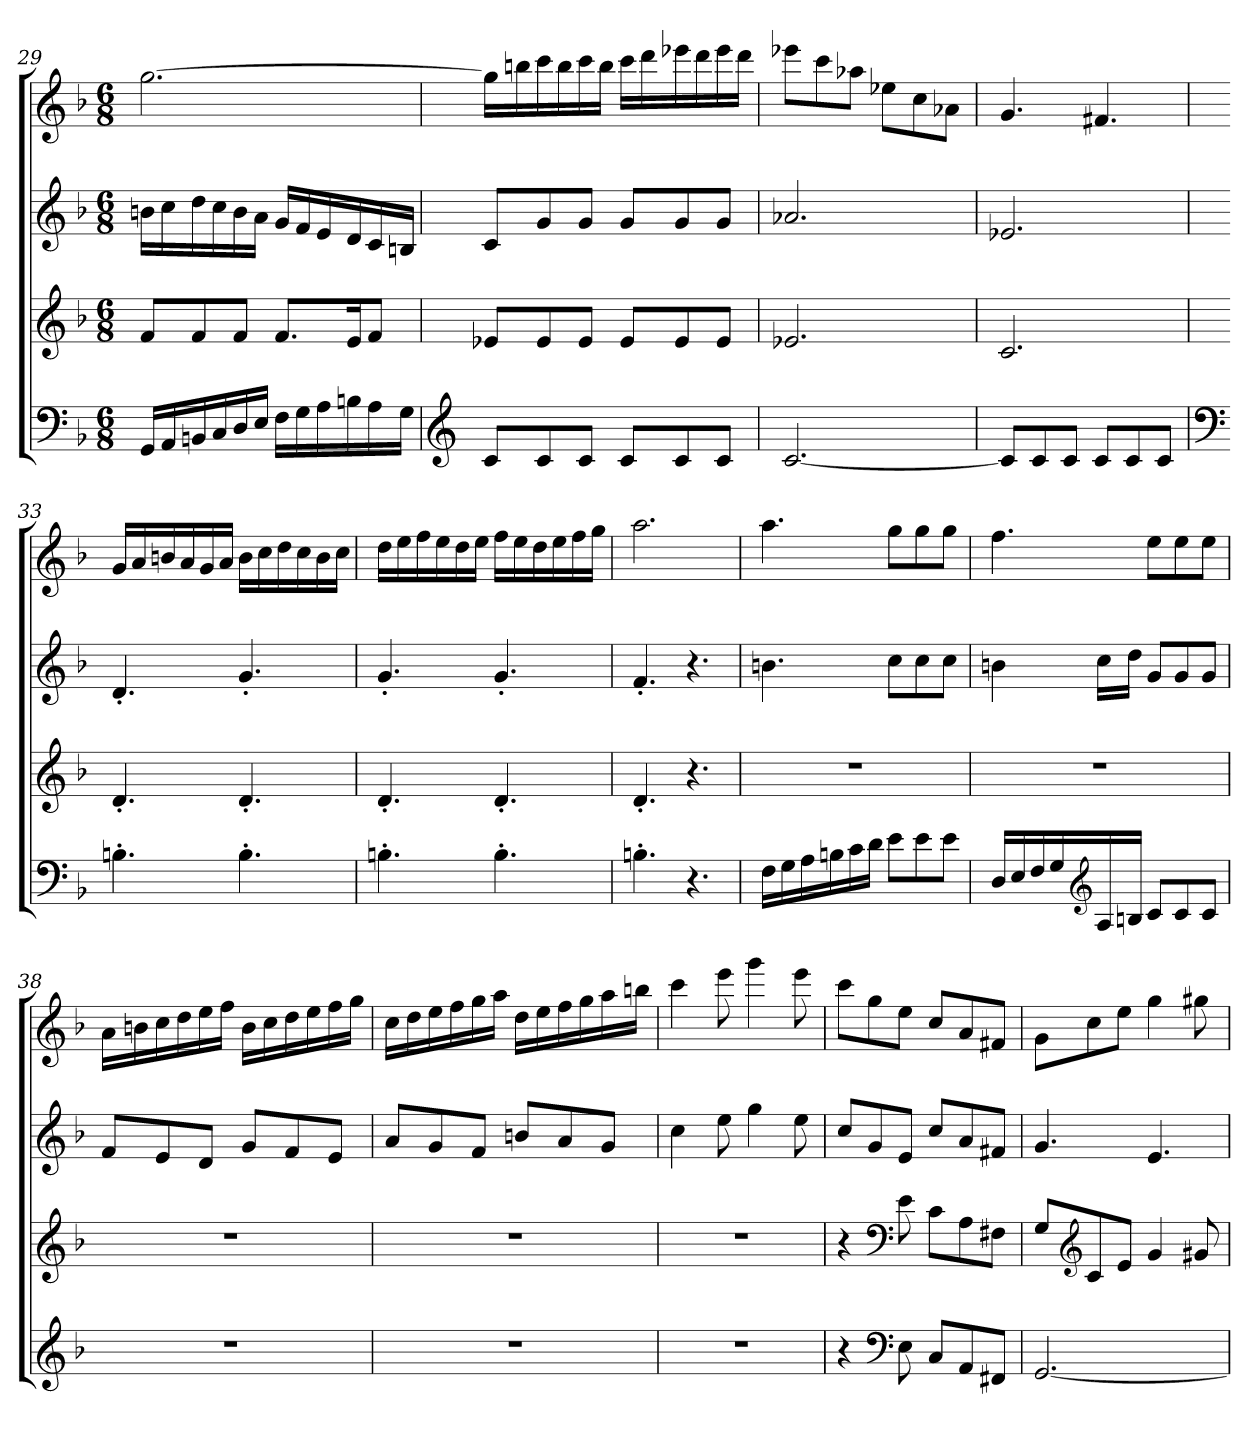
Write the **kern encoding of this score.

**kern	**kern	**kern	**kern
*part4	*part3	*part2	*part1
*staff4	*staff3	*staff2	*staff1
*clefF4	*clefG2	*clefG2	*clefG2
*k[b-]	*k[b-]	*k[b-]	*k[b-]
*F:	*F:	*F:	*F:
*M6/8	*M6/8	*M6/8	*M6/8
=29	=29	=29	=29
16GG/LL	8f/L	16bn\LL	[2.gg\
16AA/	.	16cc\	.
16BBn/	8f/	16dd\	.
16C/	.	16cc\	.
16D/	8f/J	16b\	.
16E/JJ	.	16a\JJ	.
16F\LL	8.f/L	16g/LL	.
16G\	.	16f/	.
16A\	.	16e/	.
16Bn\	16e/K	16d/	.
16A\	8f/J	16c/	.
16G\JJ	.	16Bn/JJ	.
=30	=30	=30	=30
*clefG2	*	*	*
8c/L	8e-X/L	8c/L	16gg\LL]
.	.	.	16bbn\
8c/	8e-/	8g/	16ccc\
.	.	.	16bb\
8c/J	8e-/J	8g/J	16ccc\
.	.	.	16bb\JJ
8c/L	8e-/L	8g/L	16ccc\LL
.	.	.	16ddd\
8c/	8e-/	8g/	16eee-X\
.	.	.	16ddd\
8c/J	8e-/J	8g/J	16eee-\
.	.	.	16ddd\JJ
=31	=31	=31	=31
[2.c/	2.e-X/	2.a-X/	8eee-X\L
.	.	.	8ccc\
.	.	.	8aa-X\J
.	.	.	8ee-X\L
.	.	.	8cc\
.	.	.	8a-X\J
=32	=32	=32	=32
8c/L]	2.c/	2.e-X/	4.g/
8c/	.	.	.
8c/J	.	.	.
8c/L	.	.	4.f#X/
8c/	.	.	.
8c/J	.	.	.
=33	=33	=33	=33
*clefF4	*	*	*
4.Bn'\	4.d'/	4.d'/	16g/LL
.	.	.	16a/
.	.	.	16bn/
.	.	.	16a/
.	.	.	16g/
.	.	.	16a/JJ
4.B'\	4.d'/	4.g'/	16b\LL
.	.	.	16cc\
.	.	.	16dd\
.	.	.	16cc\
.	.	.	16b\
.	.	.	16cc\JJ
=34	=34	=34	=34
4.Bn'\	4.d'/	4.g'/	16dd\LL
.	.	.	16ee\
.	.	.	16ff\
.	.	.	16ee\
.	.	.	16dd\
.	.	.	16ee\JJ
4.B'\	4.d'/	4.g'/	16ff\LL
.	.	.	16ee\
.	.	.	16dd\
.	.	.	16ee\
.	.	.	16ff\
.	.	.	16gg\JJ
=35	=35	=35	=35
4.Bn'\	4.d'/	4.f'/	2.aa\
4.r	4.r	4.r	.
=36	=36	=36	=36
16F\LL	2.r	4.bn\	4.aa\
16G\	.	.	.
16A\	.	.	.
16Bn\	.	.	.
16c\	.	.	.
16d\JJ	.	.	.
8e\L	.	8cc\L	8gg\L
8e\	.	8cc\	8gg\
8e\J	.	8cc\J	8gg\J
=37	=37	=37	=37
16D/LL	2.r	4bn\	4.ff\
16E/	.	.	.
16F/	.	.	.
16G/	.	.	.
*clefG2	*	*	*
16A/	.	16cc\LL	.
16Bn/JJ	.	16dd\JJ	.
8c/L	.	8g/L	8ee\L
8c/	.	8g/	8ee\
8c/J	.	8g/J	8ee\J
=38	=38	=38	=38
2.r	2.r	8f/L	16a\LL
.	.	.	16bn\
.	.	8e/	16cc\
.	.	.	16dd\
.	.	8d/J	16ee\
.	.	.	16ff\JJ
.	.	8g/L	16b\LL
.	.	.	16cc\
.	.	8f/	16dd\
.	.	.	16ee\
.	.	8e/J	16ff\
.	.	.	16gg\JJ
=39	=39	=39	=39
2.r	2.r	8a/L	16cc\LL
.	.	.	16dd\
.	.	8g/	16ee\
.	.	.	16ff\
.	.	8f/J	16gg\
.	.	.	16aa\JJ
.	.	8bn/L	16dd\LL
.	.	.	16ee\
.	.	8a/	16ff\
.	.	.	16gg\
.	.	8g/J	16aa\
.	.	.	16bbn\JJ
=40	=40	=40	=40
2.r	2.r	4cc\	4ccc\
.	.	8ee\	8eee\
.	.	4gg\	4ggg\
.	.	8ee\	8eee\
=41	=41	=41	=41
4r	4r	8cc/L	8ccc\L
.	.	8g/	8gg\
*clefF4	*clefF4	*	*
8E\	8e\	8e/J	8ee\J
8C/L	8c\L	8cc/L	8cc/L
8AA/	8A\	8a/	8a/
8FF#X/J	8F#X\J	8f#X/J	8f#X/J
=42	=42	=42	=42
[2.GG/	8G/L	4.g/	8g\L
*	*clefG2	*	*
.	8c/	.	8cc\
.	8e/J	.	8ee\J
.	4g/	4.e/	4gg\
.	8g#X/	.	8gg#X\
=	=	=	=
*-	*-	*-	*-
